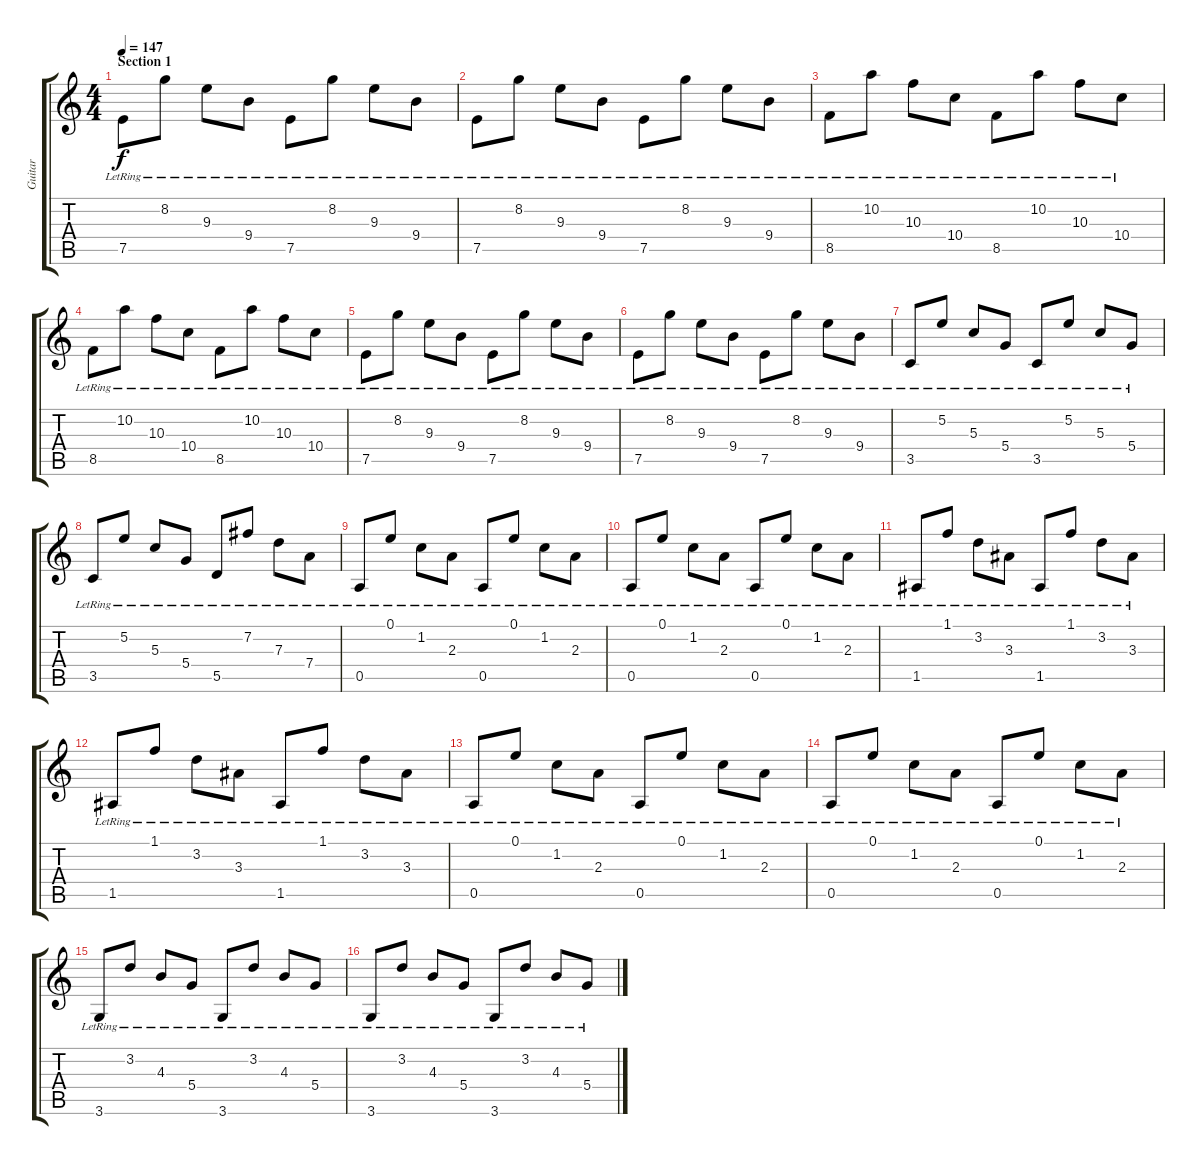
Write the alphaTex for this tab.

\track ("Guitar" "Guitar") {instrument acousticguitarnylon}
\staff {score tabs}
\tuning (E4 B3 G3 D3 A2 E2) {hide}
\ts (4 4)
\section ("" "Section 1")
\tempo 147
\clef g2
\ks c
7.5{lr}.8{dy f} 8.2{lr}.8 9.3{lr}.8 9.4{lr}.8 7.5{lr}.8 8.2{lr}.8 9.3{lr}.8 9.4{lr}.8 |
7.5{lr}.8 8.2{lr}.8 9.3{lr}.8 9.4{lr}.8 7.5{lr}.8 8.2{lr}.8 9.3{lr}.8 9.4{lr}.8 |
8.5{lr}.8 10.2{lr}.8 10.3{lr}.8 10.4{lr}.8 8.5{lr}.8 10.2{lr}.8 10.3{lr}.8 10.4{lr}.8 |
8.5{lr}.8 10.2{lr}.8 10.3{lr}.8 10.4{lr}.8 8.5{lr}.8 10.2{lr}.8 10.3{lr}.8 10.4{lr}.8 |
7.5{lr}.8 8.2{lr}.8 9.3{lr}.8 9.4{lr}.8 7.5{lr}.8 8.2{lr}.8 9.3{lr}.8 9.4{lr}.8 |
7.5{lr}.8 8.2{lr}.8 9.3{lr}.8 9.4{lr}.8 7.5{lr}.8 8.2{lr}.8 9.3{lr}.8 9.4{lr}.8 |
3.5{lr}.8 5.2{lr}.8 5.3{lr}.8 5.4{lr}.8 3.5{lr}.8 5.2{lr}.8 5.3{lr}.8 5.4{lr}.8 |
3.5{lr}.8 5.2{lr}.8 5.3{lr}.8 5.4{lr}.8 5.5{lr}.8 7.2{lr}.8 7.3{lr}.8 7.4{lr}.8 |
0.5{lr}.8 0.1{lr}.8 1.2{lr}.8 2.3{lr}.8 0.5{lr}.8 0.1{lr}.8 1.2{lr}.8 2.3{lr}.8 |
0.5{lr}.8 0.1{lr}.8 1.2{lr}.8 2.3{lr}.8 0.5{lr}.8 0.1{lr}.8 1.2{lr}.8 2.3{lr}.8 |
1.5{lr}.8 1.1{lr}.8 3.2{lr}.8 3.3{lr}.8 1.5{lr}.8 1.1{lr}.8 3.2{lr}.8 3.3{lr}.8 |
1.5{lr}.8 1.1{lr}.8 3.2{lr}.8 3.3{lr}.8 1.5{lr}.8 1.1{lr}.8 3.2{lr}.8 3.3{lr}.8 |
0.5{lr}.8 0.1{lr}.8 1.2{lr}.8 2.3{lr}.8 0.5{lr}.8 0.1{lr}.8 1.2{lr}.8 2.3{lr}.8 |
0.5{lr}.8 0.1{lr}.8 1.2{lr}.8 2.3{lr}.8 0.5{lr}.8 0.1{lr}.8 1.2{lr}.8 2.3{lr}.8 |
3.6{lr}.8 3.2{lr}.8 4.3{lr}.8 5.4{lr}.8 3.6{lr}.8 3.2{lr}.8 4.3{lr}.8 5.4{lr}.8 |
3.6{lr}.8 3.2{lr}.8 4.3{lr}.8 5.4{lr}.8 3.6{lr}.8 3.2{lr}.8 4.3{lr}.8 5.4{lr}.8
